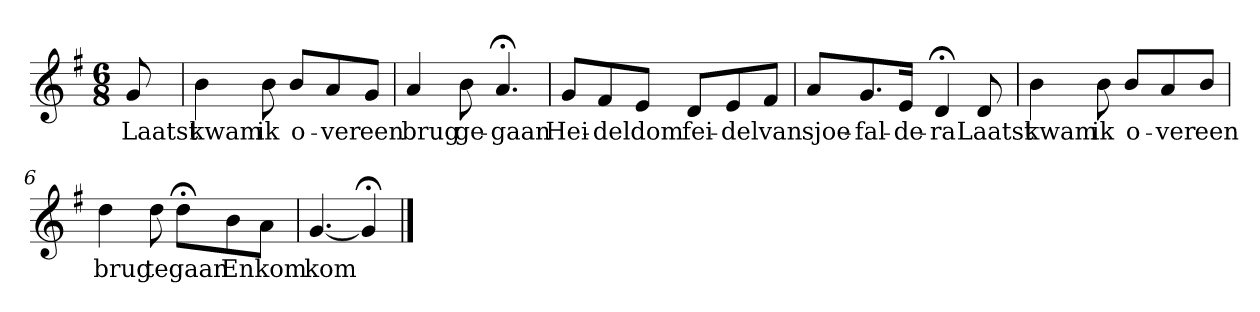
**kern	**text
*part1	*part1
*staff1	*staff1
*k[f#]	*
*G:	*
*M6/8	*
*MM120	*
=	=
8g	Laatst
=1	=1
4b	kwam
8b	ik
8bL	o-
8a	-ver
8gJ	een
=2	=2
4a	brug
8b	ge-
4.a;<	-gaan
=3	=3
8gL	Hei-
8f#	-del
8eJ	dom
8dL	fei-
8e	-del
8f#J	van
=4	=4
8aL	sjoe-
8.g	-fal-
16eJk	-de-
4d;<	-ra
8d	Laatst
=5	=5
4b	kwam
8b	ik
8bL	o-
8a	-ver
8bJ	een
=6	=6
4dd	brug
8dd	te
8dd;<L	gaan
8b	En
8aJ	kom
=7	=7
[4.g	kom
4g;<]	.
==	==
*-	*-
